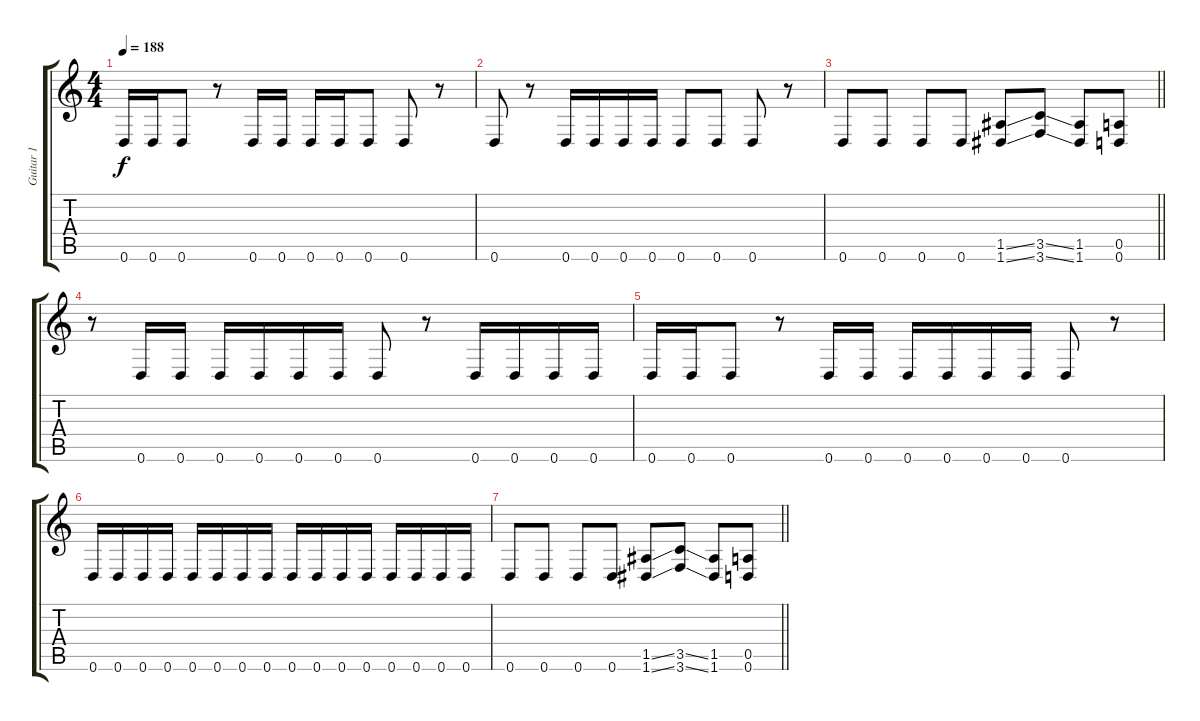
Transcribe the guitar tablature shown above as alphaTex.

\track ("Guitar 1" "Guitar 1") {instrument distortionguitar}
\staff {score tabs}
\tuning (E4 B3 G3 D3 A2 D2) {hide}
\ts (4 4)
\tempo 188
\clef g2
\ks c
0.6.16{dy f} 0.6.16 0.6.8 r.8 0.6.16 0.6.16 0.6.16 0.6.16 0.6.8 0.6.8 r.8 |
0.6.8 r.8 0.6.16 0.6.16 0.6.16 0.6.16 0.6.8 0.6.8 0.6.8 r.8 |
\barLineRight lightlight
0.6.8 0.6.8 0.6.8 0.6.8 (1.5{ss} 1.6{ss}).8 (3.5{ss} 3.6{ss}).8 (1.5 1.6).8 (0.5 0.6).8 |
r.8 0.6.16 0.6.16 0.6.16 0.6.16 0.6.16 0.6.16 0.6.8 r.8 0.6.16 0.6.16 0.6.16 0.6.16 |
0.6.16 0.6.16 0.6.8 r.8 0.6.16 0.6.16 0.6.16 0.6.16 0.6.16 0.6.16 0.6.8 r.8 |
0.6.16 0.6.16 0.6.16 0.6.16 0.6.16 0.6.16 0.6.16 0.6.16 0.6.16 0.6.16 0.6.16 0.6.16 0.6.16 0.6.16 0.6.16 0.6.16 |
\barLineRight lightlight
0.6.8 0.6.8 0.6.8 0.6.8 (1.5{ss} 1.6{ss}).8 (3.5{ss} 3.6{ss}).8 (1.5 1.6).8 (0.5 0.6).8
